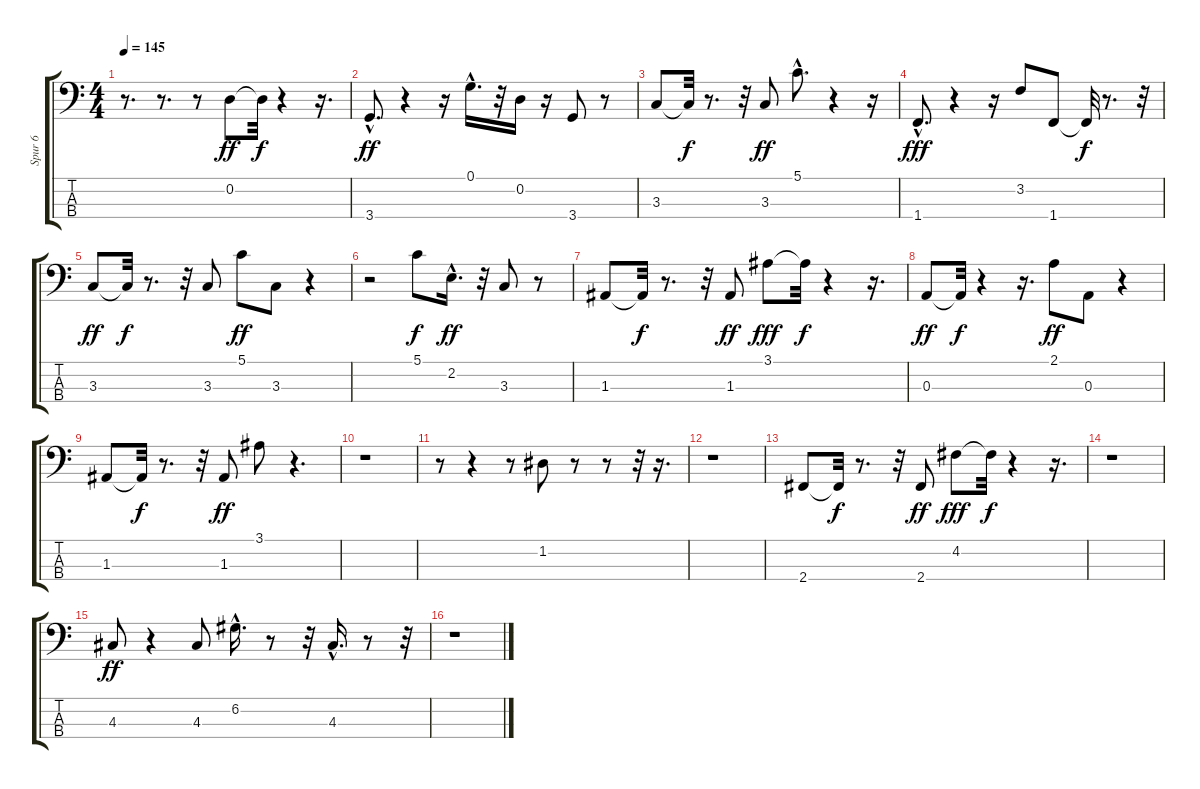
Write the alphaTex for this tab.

\track ("Spur 6" "Spur 6") {instrument electricbassfinger}
\staff {score tabs}
\tuning (G2 D2 A1 E1) {hide}
\ts (4 4)
\tempo 145
\clef f4
\ks c
r.8{d dy f} r.8{d} r.8 0.2.8{dy ff} 0.2{t}.32{dy f} r.4 r.16{d} |
3.4{hac}.8{d dy ff} r.4 r.16 0.1{hac}.16{d} r.32 0.2.16 r.16 3.4.8 r.8 |
3.3.8 3.3{t}.32{dy f} r.8{d} r.32 3.3.8{dy ff} 5.1{hac}.8{d} r.4 r.16 |
1.4{hac}.8{d dy fff} r.4 r.16 3.2.8 1.4.8 1.4{t}.32{dy f} r.8{d} r.32 |
3.3.8{dy ff} 3.3{t}.32{dy f} r.8{d} r.32 3.3.8 5.1.8{dy ff} 3.3.8 r.4 |
r.2 5.1.8{dy f} 2.2{hac}.16{d dy ff} r.32 3.3.8 r.8 |
1.3.8 1.3{t}.32{dy f} r.8{d} r.32 1.3.8{dy ff} 3.1.8{dy fff} 3.1{t}.32{dy f} r.4 r.16{d} |
0.3.8{dy ff} 0.3{t}.32{dy f} r.4 r.16{d} 2.1.8{dy ff} 0.3.8 r.4 |
1.3.8 1.3{t}.32{dy f} r.8{d} r.32 1.3.8{dy ff} 3.1.8 r.4{d} |
r.1 |
r.8 r.4 r.8 1.2.8 r.8 r.8 r.32 r.16{d} |
r.1 |
2.4.8 2.4{t}.32{dy f} r.8{d} r.32 2.4.8{dy ff} 4.2.8{dy fff} 4.2{t}.32{dy f} r.4 r.16{d} |
r.1 |
4.3.8{dy ff} r.4 4.3.8 6.2{hac}.16{d} r.8 r.32 4.3{hac}.16{d} r.8 r.32 |
r.1
